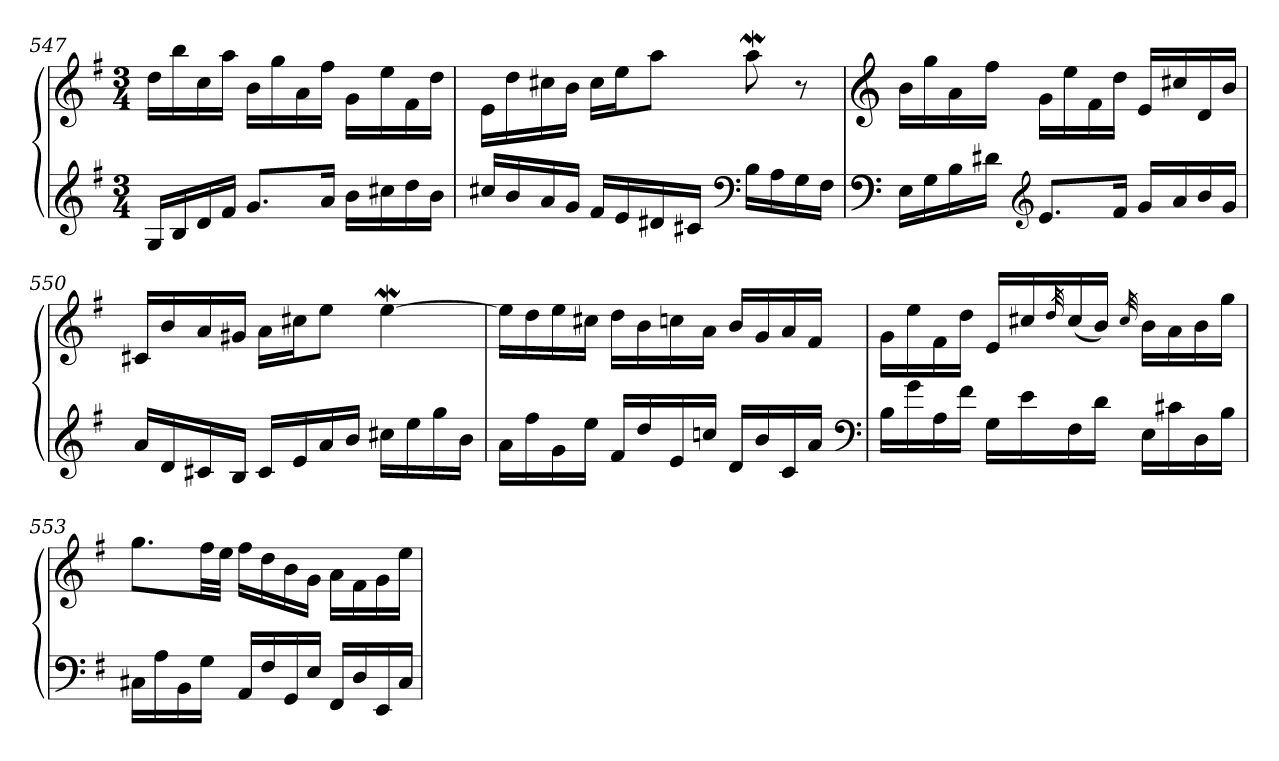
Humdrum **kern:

**kern	**kern
*part1	*part1
*staff2	*staff1
*clefG2	*clefG2
*k[f#]	*k[f#]
*G:	*G:
*M3/4	*M3/4
=547	=547
16G/LL	16dd\LL
16B/	16bb\
16d/	16cc\
16f#/JJ	16aa\JJ
8.g/L	16b\LL
.	16gg\
.	16a\
16a/Jk	16ff#\JJ
16b\LL	16g\LL
16cc#X\	16ee\
16dd\	16f#\
16b\JJ	16dd\JJ
=548	=548
16cc#X/LL	16e\LL
16b/	16dd\
16a/	16cc#X\
16g/JJ	16b\JJ
16f#/LL	16cc#\LL
16e/	16ee\J
16d#X/	8aa\J
16c#X/JJ	.
*clefF4	*
16B\LL	8aaW\
16A\	.
16G\	8r
16F#\JJ	.
!!LO:LB:g=z
=549	=549
*clefF4	*clefG2
16E\LL	16b\LL
16G\	16gg\
16B\	16a\
16d#X\JJ	16ff#\JJ
*clefG2	*
8.e/L	16g\LL
.	16ee\
.	16f#\
16f#/Jk	16dd\JJ
16g/LL	16e/LL
16a/	16cc#X/
16b/	16d/
16g/JJ	16b/JJ
=550	=550
16a/LL	16c#X/LL
16d/	16b/
16c#X/	16a/
16B/JJ	16g#X/JJ
16c#/LL	16a\LL
16e/	16cc#X\J
16a/	8ee\J
16b/JJ	.
16cc#X\LL	[4eeW\
16ee\	.
16gg\	.
16b\JJ	.
=551	=551
16a\LL	16ee\LL]
16ff#\	16dd\
16g\	16ee\
16ee\JJ	16cc#X\JJ
16f#/LL	16dd\LL
16dd/	16b\
16e/	16ccn\
16ccn/JJ	16a\JJ
16d/LL	16b/LL
16b/	16g/
16c/	16a/
16a/JJ	16f#/JJ
*clefF4	*
!!LO:LB:g=z
=552	=552
16B\LL	16g\LL
16g\	16ee\
16A\	16f#\
16f#\JJ	16dd\JJ
16G\LL	16e/LL
16e\	16cc#X/
.	32qdd/
16F#\	(16cc#/
16d\JJ	16b/JJ)
.	32qcc#/
16E\LL	16b\LL
16c#X\	16a\
16D\	16b\
16B\JJ	16gg\JJ
=553	=553
16C#X\LL	8.gg\L
16A\	.
16BB\	.
16G\JJ	32ff#\LL
.	32ee\JJJ
16AA/LL	16ff#\LL
16F#/	16dd\
16GG/	16b\
16E/JJ	16g\JJ
16FF#/LL	16a\LL
16D/	16f#\
16EE/	16g\
16C#/JJ	16ee\JJ
=	=
*-	*-
